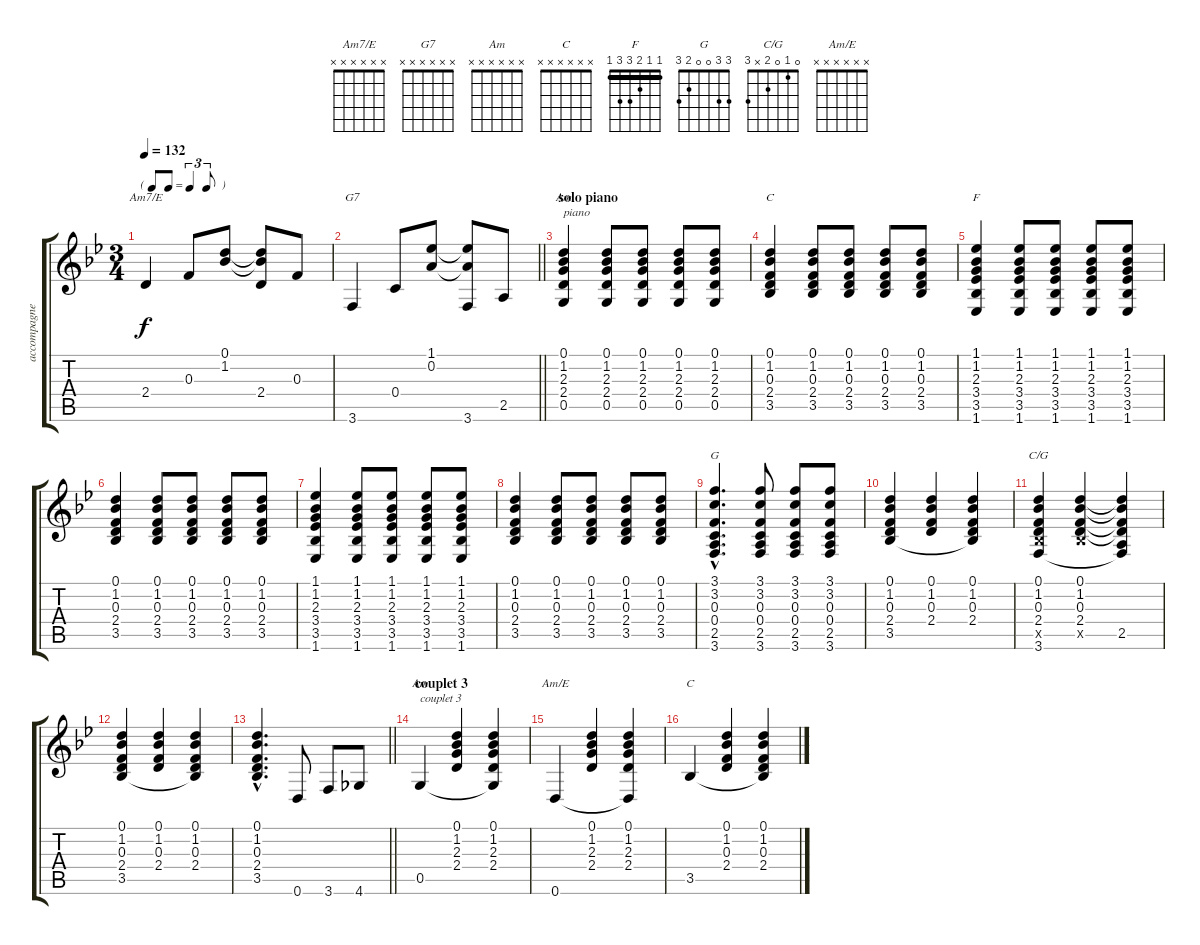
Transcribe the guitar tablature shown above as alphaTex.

\track ("accompagnement" "accompagne") {instrument acousticguitarnylon}
\staff {score tabs}
\tuning (D4 A3 F3 C3 G2 D2) {hide}
\chord ("Am7/E" x x x x x x)
\chord ("G7" x x x x x x)
\chord ("Am" 0 1 2 2 0 x)
\chord ("C" 0 1 0 2 3 x)
\chord ("F" 1 1 2 3 3 1) {barre 1}
\chord ("G" 3 3 0 0 2 3)
\chord ("C/G" 0 1 0 2 x 3)
\chord ("Am" x x x x x x)
\chord ("Am/E" x x x x x x)
\chord ("C" x x x x x x)
\ts (3 4)
\tf triplet8th
\tempo 132
\clef g2
\ks bb
2.4.4{ch "Am7/E" dy f} 0.3.8 (0.1 1.2).8 (0.1{t} 1.2{t} 2.4).8 0.3.8 |
\barLineRight lightlight
3.6.4{ch "G7"} 0.4.8 (1.1 0.2).8 (1.1{t} 0.2{t} 3.6).8 2.5.8 |
\section ("" "solo piano")
(0.1 1.2 2.3 2.4 0.5).4{ch "Am" txt "piano"} (0.1 1.2 2.3 2.4 0.5).8 (0.1 1.2 2.3 2.4 0.5).8 (0.1 1.2 2.3 2.4 0.5).8 (0.1 1.2 2.3 2.4 0.5).8 |
(0.1 1.2 0.3 2.4 3.5).4{ch "C"} (0.1 1.2 0.3 2.4 3.5).8 (0.1 1.2 0.3 2.4 3.5).8 (0.1 1.2 0.3 2.4 3.5).8 (0.1 1.2 0.3 2.4 3.5).8 |
(1.1 1.2 2.3 3.4 3.5 1.6).4{ch "F"} (1.1 1.2 2.3 3.4 3.5 1.6).8 (1.1 1.2 2.3 3.4 3.5 1.6).8 (1.1 1.2 2.3 3.4 3.5 1.6).8 (1.1 1.2 2.3 3.4 3.5 1.6).8 |
(0.1 1.2 0.3 2.4 3.5).4 (0.1 1.2 0.3 2.4 3.5).8 (0.1 1.2 0.3 2.4 3.5).8 (0.1 1.2 0.3 2.4 3.5).8 (0.1 1.2 0.3 2.4 3.5).8 |
(1.1 1.2 2.3 3.4 3.5 1.6).4 (1.1 1.2 2.3 3.4 3.5 1.6).8 (1.1 1.2 2.3 3.4 3.5 1.6).8 (1.1 1.2 2.3 3.4 3.5 1.6).8 (1.1 1.2 2.3 3.4 3.5 1.6).8 |
(0.1 1.2 0.3 2.4 3.5).4 (0.1 1.2 0.3 2.4 3.5).8 (0.1 1.2 0.3 2.4 3.5).8 (0.1 1.2 0.3 2.4 3.5).8 (0.1 1.2 0.3 2.4 3.5).8 |
(3.1{hac} 3.2{hac} 0.3{hac} 0.4{hac} 2.5{hac} 3.6{hac}).4{d ch "G"} (3.1 3.2 0.3 0.4 2.5 3.6).8 (3.1 3.2 0.3 0.4 2.5 3.6).8 (3.1 3.2 0.3 0.4 2.5 3.6).8 |
(0.1 1.2 0.3 2.4 3.5).4 (0.1 1.2 0.3 2.4).4 (0.1 1.2 0.3 2.4 3.5{t}).4 |
(0.1 1.2 0.3 2.4 3.5{x} 3.6).4{ch "C/G"} (0.1 1.2 0.3 2.4 3.5{x}).4 (0.1{t} 1.2{t} 0.3{t} 2.4{t} 2.5 3.6{t}).4 |
(0.1 1.2 0.3 2.4 3.5).4 (0.1 1.2 0.3 2.4).4 (0.1 1.2 0.3 2.4 3.5{t}).4 |
\barLineRight lightlight
(0.1{hac} 1.2{hac} 0.3{hac} 2.4{hac} 3.5{hac}).4{d} 0.6.8 3.6.8 4.6.8 |
\section ("" "couplet 3")
0.5.4{ch "Am" txt "couplet 3"} (0.1 1.2 2.3 2.4).4 (0.1 1.2 2.3 2.4 0.5{t}).4 |
0.6.4{ch "Am/E"} (0.1 1.2 2.3 2.4).4 (0.1 1.2 2.3 2.4 0.6{t}).4 |
3.5.4{ch "C"} (0.1 1.2 0.3 2.4).4 (0.1 1.2 0.3 2.4 3.5{t}).4
